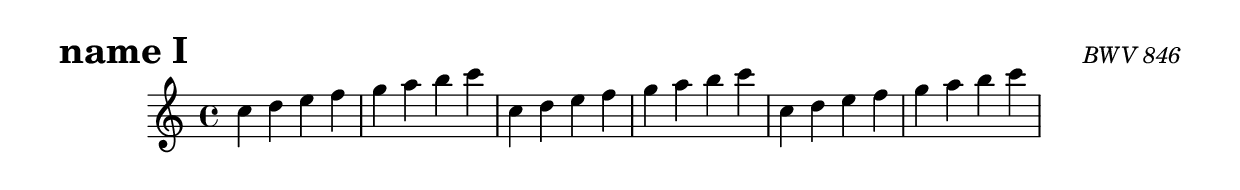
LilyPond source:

\version "2.19.31"

% add this line to use relative folders in sub-folders
% otherwise, all subfolders will be relative to the main file
#(ly:set-option 'relative-includes #t)

foo = \relative c'' {c4 d e f | g a b c}


\score {
  
  {
    \relative c'' {c4 d e f | g a b c}
    \foo
    \foo
  }
  \header {
    piece = \markup { \fontsize #4 \bold "name I" }
    opus = \markup { \italic "BWV 846" }
  }

 
  % \include "../bv9-folder/subfolder/part2.ly"
}

